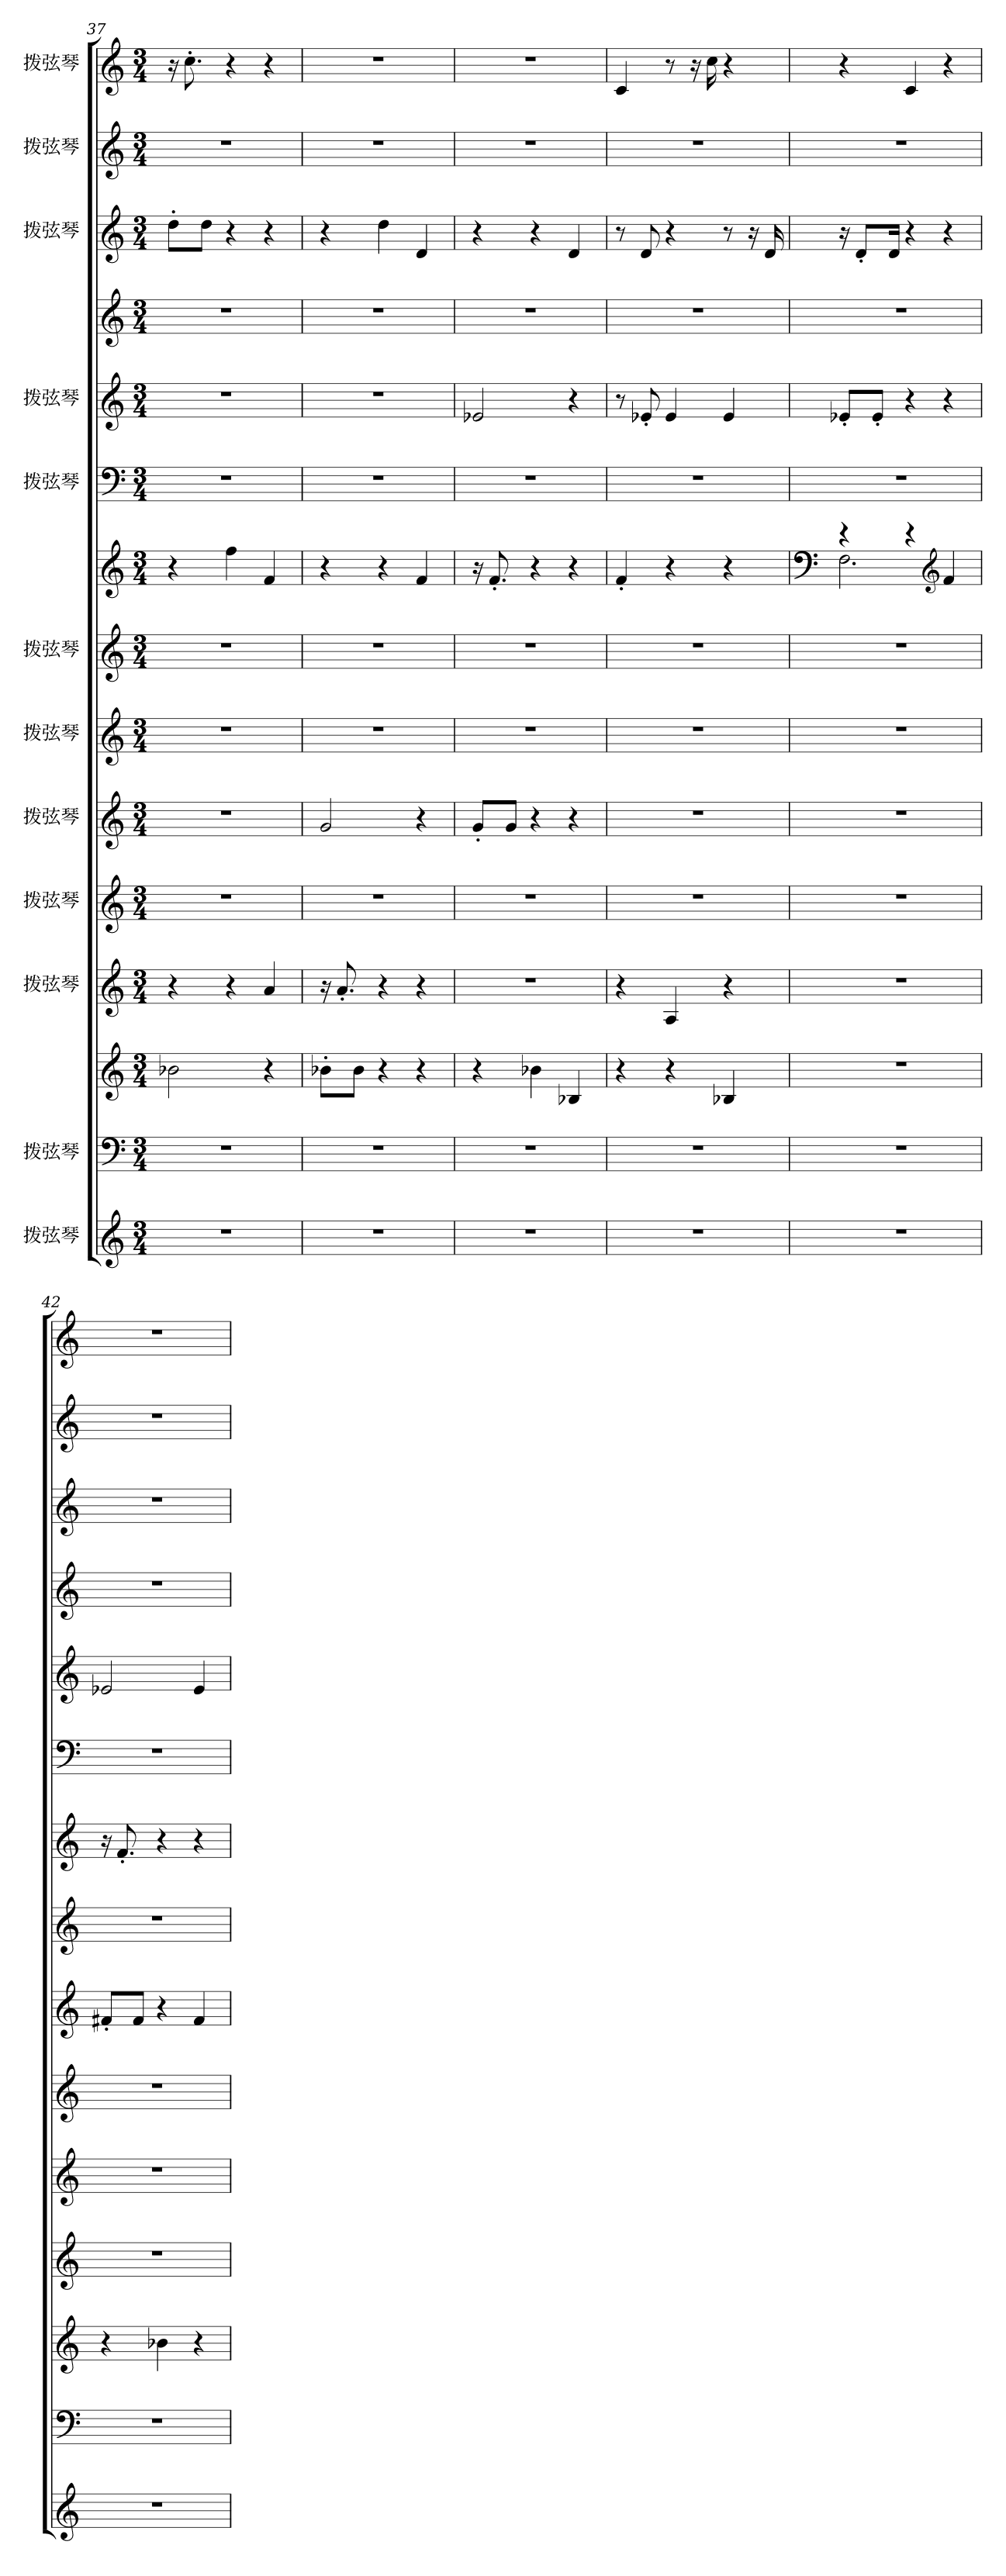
**kern	**kern	**kern	**kern	**kern	**kern	**kern	**kern	**kern	**kern	**kern	**kern	**kern	**kern	**kern
*part12	*part11	*part11	*part10	*part9	*part8	*part7	*part6	*part6	*part5	*part4	*part4	*part3	*part2	*part1
*staff15	*staff14	*staff13	*staff12	*staff11	*staff10	*staff9	*staff8	*staff7	*staff6	*staff5	*staff4	*staff3	*staff2	*staff1
*I"拨弦琴	*I"拨弦琴	*	*I"拨弦琴	*I"拨弦琴	*I"拨弦琴	*I"拨弦琴	*I"拨弦琴	*	*I"拨弦琴	*I"拨弦琴	*	*I"拨弦琴	*I"拨弦琴	*I"拨弦琴
*clefG2	*clefF4	*clefG2	*clefG2	*clefG2	*clefG2	*clefG2	*clefG2	*clefG2	*clefF4	*clefG2	*clefG2	*clefG2	*clefG2	*clefG2
*k[]	*k[]	*k[]	*k[]	*k[]	*k[]	*k[]	*k[]	*k[]	*k[]	*k[]	*k[]	*k[]	*k[]	*k[]
*M3/4	*M3/4	*M3/4	*M3/4	*M3/4	*M3/4	*M3/4	*M3/4	*M3/4	*M3/4	*M3/4	*M3/4	*M3/4	*M3/4	*M3/4
=37	=37	=37	=37	=37	=37	=37	=37	=37	=37	=37	=37	=37	=37	=37
2.r	2.r	2b-X\	4r	2.r	2.r	2.r	2.r	4r	2.r	2.r	2.r	8dd'\L	2.r	16r
.	.	.	.	.	.	.	.	.	.	.	.	.	.	8.cc'\
.	.	.	.	.	.	.	.	.	.	.	.	8dd\J	.	.
.	.	.	4r	.	.	.	.	4ff\	.	.	.	4r	.	4r
.	.	4r	4a/	.	.	.	.	4f/	.	.	.	4r	.	4r
=38	=38	=38	=38	=38	=38	=38	=38	=38	=38	=38	=38	=38	=38	=38
2.r	2.r	8b-X'\L	16r	2.r	2g/	2.r	2.r	4r	2.r	2.r	2.r	4r	2.r	2.r
.	.	.	8.a'/	.	.	.	.	.	.	.	.	.	.	.
.	.	8b-\J	.	.	.	.	.	.	.	.	.	.	.	.
.	.	4r	4r	.	.	.	.	4r	.	.	.	4dd\	.	.
.	.	4r	4r	.	4r	.	.	4f/	.	.	.	4d/	.	.
=39	=39	=39	=39	=39	=39	=39	=39	=39	=39	=39	=39	=39	=39	=39
2.r	2.r	4r	2.r	2.r	8g'/L	2.r	2.r	16r	2.r	2e-X/	2.r	4r	2.r	2.r
.	.	.	.	.	.	.	.	8.f'/	.	.	.	.	.	.
.	.	.	.	.	8g/J	.	.	.	.	.	.	.	.	.
.	.	4b-X\	.	.	4r	.	.	4r	.	.	.	4r	.	.
.	.	4B-X/	.	.	4r	.	.	4r	.	4r	.	4d/	.	.
=40	=40	=40	=40	=40	=40	=40	=40	=40	=40	=40	=40	=40	=40	=40
2.r	2.r	4r	4r	2.r	2.r	2.r	2.r	4f'/	2.r	8r	2.r	8r	2.r	4c/
.	.	.	.	.	.	.	.	.	.	8e-X'/	.	8d/	.	.
.	.	4r	4A/	.	.	.	.	4r	.	4e-/	.	4r	.	8r
.	.	.	.	.	.	.	.	.	.	.	.	.	.	16r
.	.	.	.	.	.	.	.	.	.	.	.	.	.	16cc\
.	.	4B-X/	4r	.	.	.	.	4r	.	4e-/	.	8r	.	4r
.	.	.	.	.	.	.	.	.	.	.	.	16r	.	.
.	.	.	.	.	.	.	.	.	.	.	.	16d/	.	.
!!LO:PB:g=z
=41	=41	=41	=41	=41	=41	=41	=41	=41	=41	=41	=41	=41	=41	=41
*	*	*	*	*	*	*	*	*clefF4	*	*	*	*	*	*
*	*	*	*	*	*	*	*	*^	*	*	*	*	*	*
2.r	2.r	2.r	2.r	2.r	2.r	2.r	2.r	4r	2.F\	2.r	8e-X'/L	2.r	16r	2.r	4r
.	.	.	.	.	.	.	.	.	.	.	.	.	8d'/L	.	.
.	.	.	.	.	.	.	.	.	.	.	8e-'/J	.	.	.	.
.	.	.	.	.	.	.	.	.	.	.	.	.	16d/Jk	.	.
.	.	.	.	.	.	.	.	4r	.	.	4r	.	4r	.	4c/
*	*	*	*	*	*	*	*	*clefG2	*	*	*	*	*	*	*
.	.	.	.	.	.	.	.	4f/	.	.	4r	.	4r	.	4r
*	*	*	*	*	*	*	*	*v	*v	*	*	*	*	*	*
=42	=42	=42	=42	=42	=42	=42	=42	=42	=42	=42	=42	=42	=42	=42
2.r	2.r	4r	2.r	2.r	2.r	8f#X'/L	2.r	16r	2.r	2e-X/	2.r	2.r	2.r	2.r
.	.	.	.	.	.	.	.	8.f'/	.	.	.	.	.	.
.	.	.	.	.	.	8f#/J	.	.	.	.	.	.	.	.
.	.	4b-X\	.	.	.	4r	.	4r	.	.	.	.	.	.
.	.	4r	.	.	.	4f#/	.	4r	.	4e-/	.	.	.	.
=	=	=	=	=	=	=	=	=	=	=	=	=	=	=
*-	*-	*-	*-	*-	*-	*-	*-	*-	*-	*-	*-	*-	*-	*-
